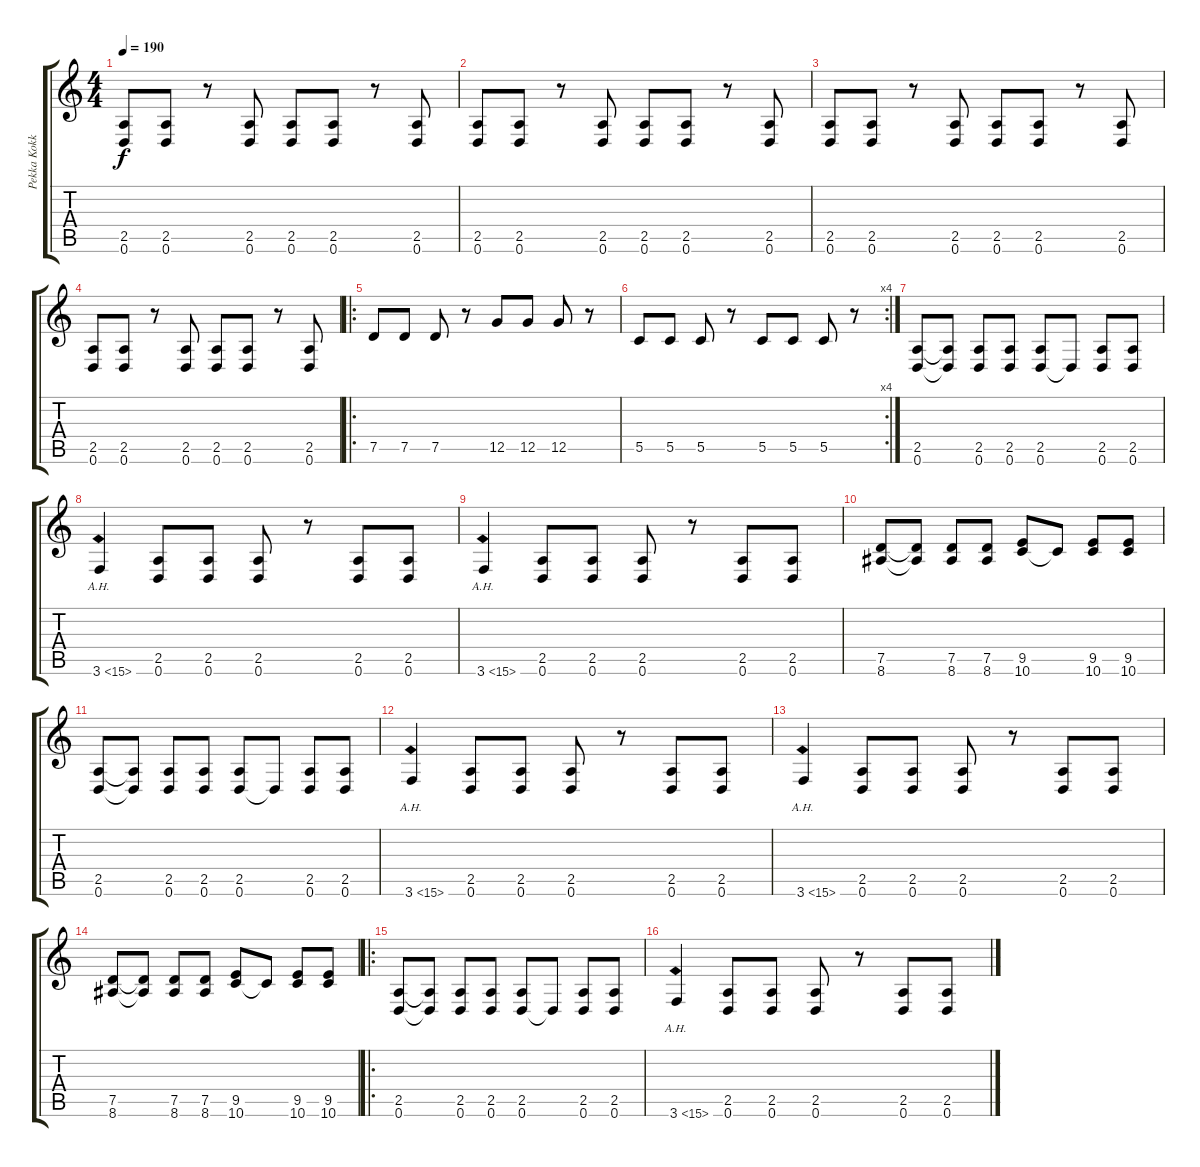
\track ("Pekka Kokko" "Pekka Kokk") {instrument distortionguitar}
\staff {score tabs}
\tuning (D4 A3 F3 C3 G2 D2) {hide}
\ts (4 4)
\tempo 190
\clef g2
\ks c
(2.5 0.6).8{dy f} (2.5 0.6).8 r.8 (2.5 0.6).8 (2.5 0.6).8 (2.5 0.6).8 r.8 (2.5 0.6).8 |
(2.5 0.6).8 (2.5 0.6).8 r.8 (2.5 0.6).8 (2.5 0.6).8 (2.5 0.6).8 r.8 (2.5 0.6).8 |
(2.5 0.6).8 (2.5 0.6).8 r.8 (2.5 0.6).8 (2.5 0.6).8 (2.5 0.6).8 r.8 (2.5 0.6).8 |
(2.5 0.6).8 (2.5 0.6).8 r.8 (2.5 0.6).8 (2.5 0.6).8 (2.5 0.6).8 r.8 (2.5 0.6).8 |
\ro
7.5.8 7.5.8 7.5.8 r.8 12.5.8 12.5.8 12.5.8 r.8 |
\rc 4
5.5.8 5.5.8 5.5.8 r.8 5.5.8 5.5.8 5.5.8 r.8 |
(2.5 0.6).8 (2.5{t} 0.6{t}).8 (2.5 0.6).8 (2.5 0.6).8 (2.5 0.6).8 0.6{t}.8 (2.5 0.6).8 (2.5 0.6).8 |
3.6{ah 12}.4 (2.5 0.6).8 (2.5 0.6).8 (2.5 0.6).8 r.8 (2.5 0.6).8 (2.5 0.6).8 |
3.6{ah 12}.4 (2.5 0.6).8 (2.5 0.6).8 (2.5 0.6).8 r.8 (2.5 0.6).8 (2.5 0.6).8 |
(7.5 8.6).8 (7.5{t} 8.6{t}).8 (7.5 8.6).8 (7.5 8.6).8 (9.5 10.6).8 10.6{t}.8 (9.5 10.6).8 (9.5 10.6).8 |
(2.5 0.6).8 (2.5{t} 0.6{t}).8 (2.5 0.6).8 (2.5 0.6).8 (2.5 0.6).8 0.6{t}.8 (2.5 0.6).8 (2.5 0.6).8 |
3.6{ah 12}.4 (2.5 0.6).8 (2.5 0.6).8 (2.5 0.6).8 r.8 (2.5 0.6).8 (2.5 0.6).8 |
3.6{ah 12}.4 (2.5 0.6).8 (2.5 0.6).8 (2.5 0.6).8 r.8 (2.5 0.6).8 (2.5 0.6).8 |
(7.5 8.6).8 (7.5{t} 8.6{t}).8 (7.5 8.6).8 (7.5 8.6).8 (9.5 10.6).8 10.6{t}.8 (9.5 10.6).8 (9.5 10.6).8 |
\ro
(2.5 0.6).8 (2.5{t} 0.6{t}).8 (2.5 0.6).8 (2.5 0.6).8 (2.5 0.6).8 0.6{t}.8 (2.5 0.6).8 (2.5 0.6).8 |
3.6{ah 12}.4 (2.5 0.6).8 (2.5 0.6).8 (2.5 0.6).8 r.8 (2.5 0.6).8 (2.5 0.6).8
